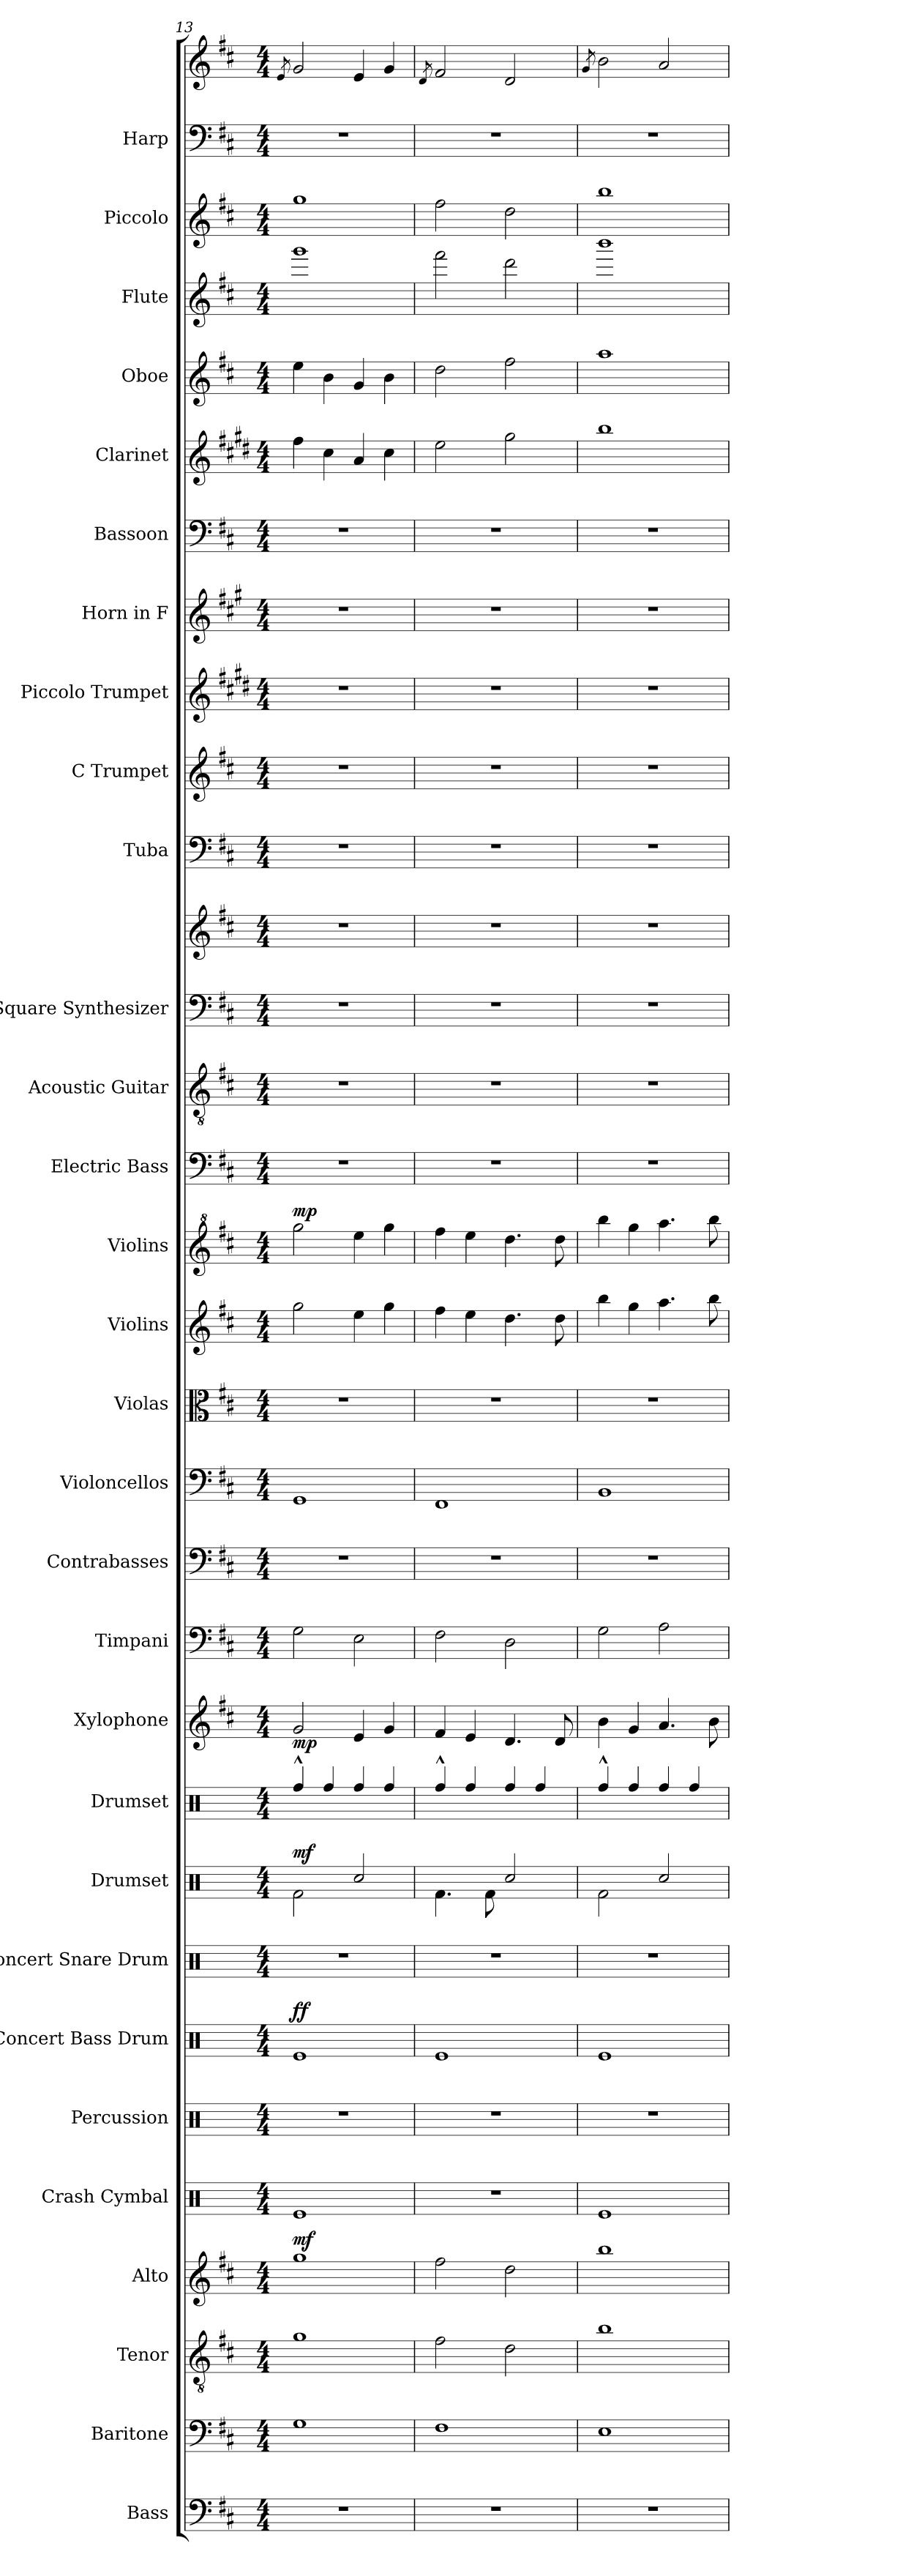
**kern	**kern	**kern	**kern	**dynam	**kern	**kern	**kern	**dynam	**kern	**kern	**dynam	**kern	**dynam	**kern	**kern	**kern	**kern	**kern	**kern	**kern	**dynam	**kern	**kern	**kern	**kern	**kern	**kern	**kern	**kern	**kern	**kern	**kern	**kern	**kern	**kern	**kern
*part30	*part29	*part28	*part27	*part27	*part26	*part25	*part24	*part24	*part23	*part22	*part22	*part21	*part21	*part20	*part19	*part18	*part17	*part16	*part15	*part14	*part14	*part13	*part12	*part11	*part11	*part10	*part9	*part8	*part7	*part6	*part5	*part4	*part3	*part2	*part1	*part1
*staff32	*staff31	*staff30	*staff29	*staff29	*staff28	*staff27	*staff26	*staff26	*staff25	*staff24	*staff24	*staff23	*staff23	*staff22	*staff21	*staff20	*staff19	*staff18	*staff17	*staff16	*staff16	*staff15	*staff14	*staff13	*staff12	*staff11	*staff10	*staff9	*staff8	*staff7	*staff6	*staff5	*staff4	*staff3	*staff2	*staff1
*I"Bass	*I"Baritone	*I"Tenor	*I"Alto	*	*I"Crash Cymbal	*I"Percussion	*I"Concert Bass Drum	*	*I"Concert Snare Drum	*I"Drumset	*	*I"Drumset	*	*I"Xylophone	*I"Timpani	*I"Contrabasses	*I"Violoncellos	*I"Violas	*I"Violins	*I"Violins	*	*I"Electric Bass	*I"Acoustic Guitar	*I"Square Synthesizer	*	*I"Tuba	*I"C Trumpet	*I"Piccolo Trumpet	*I"Horn in F	*I"Bassoon	*I"Clarinet	*I"Oboe	*I"Flute	*I"Piccolo	*I"Harp	*
*I'B.	*I'Bar.	*I'T.	*I'A.	*	*I'Cr. Cym.	*I'Perc.	*I'Con. BD	*	*I'Con. Sn.	*I'D. Set	*	*I'D. Set	*	*I'Xyl.	*I'Timp.	*I'Cbs.	*I'Vcs.	*I'Vlas.	*I'Vlns.	*I'Vlns.	*	*I'El. B.	*I'Guit.	*I'Synth.	*	*I'Tba.	*I'C Tpt.	*I'P. Tpt.	*	*I'Bsn.	*I'Cl.	*I'Ob.	*I'Fl.	*I'Picc.	*I'Hrp.	*
*clefF4	*clefF4	*clefGv2	*clefG2	*	*clefX	*clefX	*clefX	*	*clefX	*clefX	*	*clefX	*	*clefG2	*clefF4	*clefF4	*clefF4	*clefC3	*clefG2	*clefG^2	*	*clefF4	*clefGv2	*clefF4	*clefG2	*clefF4	*clefG2	*clefG2	*clefG2	*clefF4	*clefG2	*clefG2	*clefG2	*clefG2	*clefF4	*clefG2
*	*	*	*	*	*	*	*	*	*	*	*	*	*	*ITrd-7c-12	*	*ITrd7c12	*	*	*	*	*	*ITrd7c12	*	*	*	*	*	*ITrd1c2	*ITrd4c7	*	*ITrd1c2	*	*	*ITrd-7c-12	*	*
*k[f#c#]	*k[f#c#]	*k[f#c#]	*k[f#c#]	*	*k[]	*k[]	*k[]	*	*k[]	*k[]	*	*k[]	*	*k[f#c#]	*k[f#c#]	*k[f#c#]	*k[f#c#]	*k[f#c#]	*k[f#c#]	*k[f#c#]	*	*k[f#c#]	*k[f#c#]	*k[f#c#]	*k[f#c#]	*k[f#c#]	*k[f#c#]	*k[f#c#]	*k[f#c#]	*k[f#c#]	*k[f#c#]	*k[f#c#]	*k[f#c#]	*k[f#c#]	*k[f#c#]	*k[f#c#]
*M4/4	*M4/4	*M4/4	*M4/4	*	*M4/4	*M4/4	*M4/4	*	*M4/4	*M4/4	*	*M4/4	*	*M4/4	*M4/4	*M4/4	*M4/4	*M4/4	*M4/4	*M4/4	*	*M4/4	*M4/4	*M4/4	*M4/4	*M4/4	*M4/4	*M4/4	*M4/4	*M4/4	*M4/4	*M4/4	*M4/4	*M4/4	*M4/4	*M4/4
=13	=13	=13	=13	=13	=13	=13	=13	=13	=13	=13	=13	=13	=13	=13	=13	=13	=13	=13	=13	=13	=13	=13	=13	=13	=13	=13	=13	=13	=13	=13	=13	=13	=13	=13	=13	=13
.	.	.	.	.	.	.	.	.	.	.	.	.	.	.	.	.	.	.	.	.	.	.	.	.	.	.	.	.	.	.	.	.	.	.	.	8qe/
!	!	!	!	!LO:DY:a	!	!	!	!LO:DY:a	!	!	!LO:DY:a	!	!LO:DY:a	!	!	!	!	!	!	!	!LO:DY:a	!	!	!	!	!	!	!	!	!	!	!	!	!	!	!
1r	1G	1g	1gg	mf	1Re	1r	1Re	ff	1r	2Rf\	mf	4Rff^^/	mp	2gg/	2G\	1r	1GG	1r	2gg\	2ggg\	mp	1r	1r	1r	1r	1r	1r	1r	1r	1r	4ee\	4ee\	1ggg	1ggg	1r	2g/
.	.	.	.	.	.	.	.	.	.	.	.	4Rff/	.	.	.	.	.	.	.	.	.	.	.	.	.	.	.	.	.	.	4b\	4b\	.	.	.	.
.	.	.	.	.	.	.	.	.	.	2Rcc/	.	4Rff/	.	4ee/	2E\	.	.	.	4ee\	4eee\	.	.	.	.	.	.	.	.	.	.	4g/	4g/	.	.	.	4e/
.	.	.	.	.	.	.	.	.	.	.	.	4Rff/	.	4gg/	.	.	.	.	4gg\	4ggg\	.	.	.	.	.	.	.	.	.	.	4b\	4b\	.	.	.	4g/
=14	=14	=14	=14	=14	=14	=14	=14	=14	=14	=14	=14	=14	=14	=14	=14	=14	=14	=14	=14	=14	=14	=14	=14	=14	=14	=14	=14	=14	=14	=14	=14	=14	=14	=14	=14	=14
.	.	.	.	.	.	.	.	.	.	.	.	.	.	.	.	.	.	.	.	.	.	.	.	.	.	.	.	.	.	.	.	.	.	.	.	8qd/
1r	1F#	2f#\	2ff#\	.	1r	1r	1Re	.	1r	4.Rf\	.	4Rff^^/	.	4ff#/	2F#\	1r	1FF#	1r	4ff#\	4fff#\	.	1r	1r	1r	1r	1r	1r	1r	1r	1r	2dd\	2dd\	2fff#\	2fff#\	1r	2f#/
.	.	.	.	.	.	.	.	.	.	.	.	4Rff/	.	4ee/	.	.	.	.	4ee\	4eee\	.	.	.	.	.	.	.	.	.	.	.	.	.	.	.	.
.	.	.	.	.	.	.	.	.	.	8Rf\	.	.	.	.	.	.	.	.	.	.	.	.	.	.	.	.	.	.	.	.	.	.	.	.	.	.
.	.	2d\	2dd\	.	.	.	.	.	.	2Rcc/	.	4Rff/	.	4.dd/	2D\	.	.	.	4.dd\	4.ddd\	.	.	.	.	.	.	.	.	.	.	2ff#\	2ff#\	2ddd\	2ddd\	.	2d/
.	.	.	.	.	.	.	.	.	.	.	.	4Rff/	.	.	.	.	.	.	.	.	.	.	.	.	.	.	.	.	.	.	.	.	.	.	.	.
.	.	.	.	.	.	.	.	.	.	.	.	.	.	8dd/	.	.	.	.	8dd\	8ddd\	.	.	.	.	.	.	.	.	.	.	.	.	.	.	.	.
=15	=15	=15	=15	=15	=15	=15	=15	=15	=15	=15	=15	=15	=15	=15	=15	=15	=15	=15	=15	=15	=15	=15	=15	=15	=15	=15	=15	=15	=15	=15	=15	=15	=15	=15	=15	=15
.	.	.	.	.	.	.	.	.	.	.	.	.	.	.	.	.	.	.	.	.	.	.	.	.	.	.	.	.	.	.	.	.	.	.	.	8qg/
1r	1E	1b	1bb	.	1Re	1r	1Re	.	1r	2Rf\	.	4Rff^^/	.	4bb\	2G\	1r	1BB	1r	4bb\	4bbb\	.	1r	1r	1r	1r	1r	1r	1r	1r	1r	1aa	1aa	1bbb	1bbb	1r	2b\
.	.	.	.	.	.	.	.	.	.	.	.	4Rff/	.	4gg/	.	.	.	.	4gg\	4ggg\	.	.	.	.	.	.	.	.	.	.	.	.	.	.	.	.
.	.	.	.	.	.	.	.	.	.	2Rcc/	.	4Rff/	.	4.aa/	2A\	.	.	.	4.aa\	4.aaa\	.	.	.	.	.	.	.	.	.	.	.	.	.	.	.	2a/
.	.	.	.	.	.	.	.	.	.	.	.	4Rff/	.	.	.	.	.	.	.	.	.	.	.	.	.	.	.	.	.	.	.	.	.	.	.	.
.	.	.	.	.	.	.	.	.	.	.	.	.	.	8bb\	.	.	.	.	8bb\	8bbb\	.	.	.	.	.	.	.	.	.	.	.	.	.	.	.	.
=	=	=	=	=	=	=	=	=	=	=	=	=	=	=	=	=	=	=	=	=	=	=	=	=	=	=	=	=	=	=	=	=	=	=	=	=
*-	*-	*-	*-	*-	*-	*-	*-	*-	*-	*-	*-	*-	*-	*-	*-	*-	*-	*-	*-	*-	*-	*-	*-	*-	*-	*-	*-	*-	*-	*-	*-	*-	*-	*-	*-	*-
